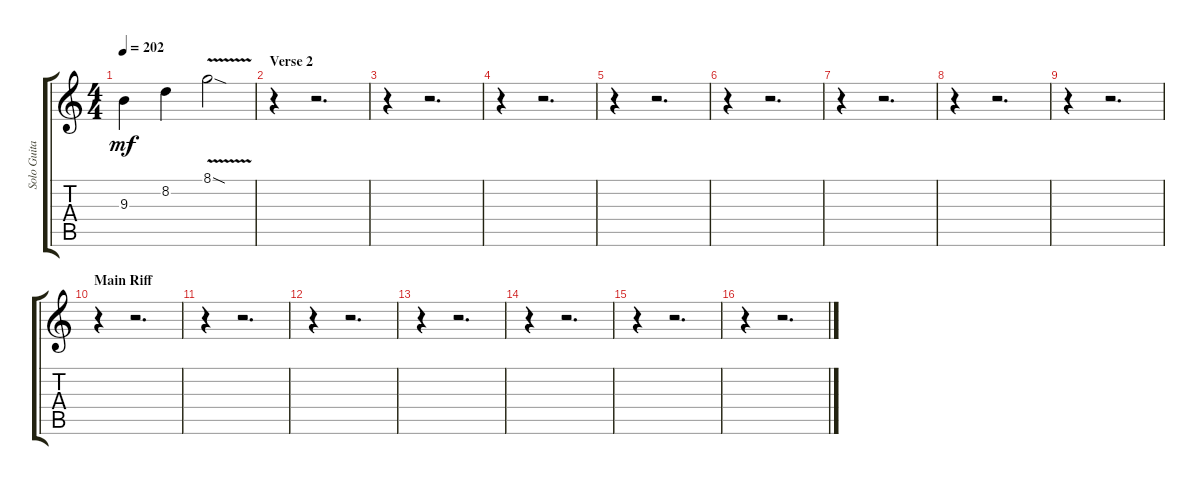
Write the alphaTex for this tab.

\track ("Solo Guitar" "Solo Guita") {instrument distortionguitar}
\staff {score tabs}
\tuning (B3 Gb3 D3 A2 E2 B1) {hide}
\ts (4 4)
\tempo 202
\clef g2
\ks c
9.3.4{dy mf} 8.2.4 8.1{v sod}.2 |
\section ("" "Verse 2")
r.4 r.2{d} |
r.4 r.2{d} |
r.4 r.2{d} |
r.4 r.2{d} |
r.4 r.2{d} |
r.4 r.2{d} |
r.4 r.2{d} |
r.4 r.2{d} |
\section ("" "Main Riff")
r.4 r.2{d} |
r.4 r.2{d} |
r.4 r.2{d} |
r.4 r.2{d} |
r.4 r.2{d} |
r.4 r.2{d} |
r.4 r.2{d}
